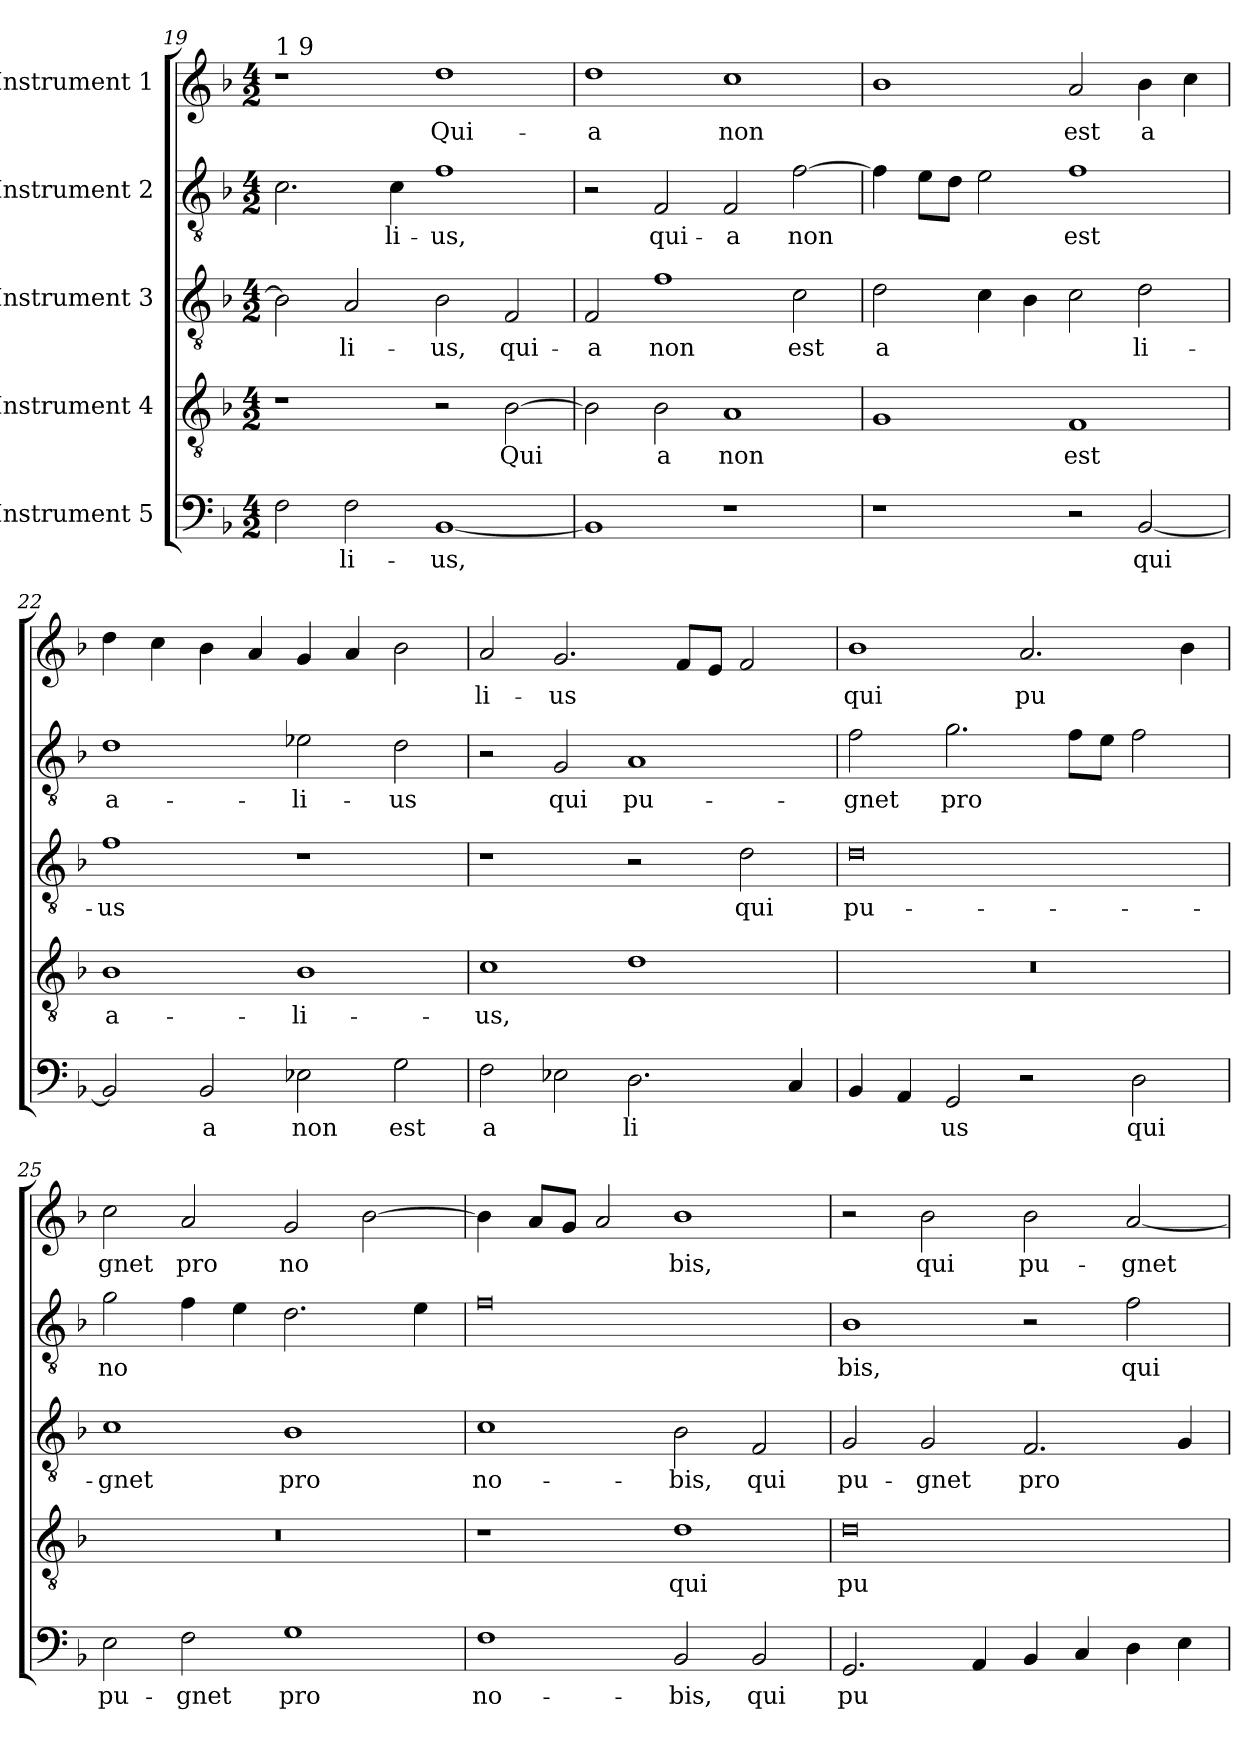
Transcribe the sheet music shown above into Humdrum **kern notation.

**kern	**text	**kern	**text	**kern	**text	**kern	**text	**kern	**text
*part5	*part5	*part4	*part4	*part3	*part3	*part2	*part2	*part1	*part1
*staff5	*staff5	*staff4	*staff4	*staff3	*staff3	*staff2	*staff2	*staff1	*staff1
*I"Instrument 5	*	*I"Instrument 4	*	*I"Instrument 3	*	*I"Instrument 2	*	*I"Instrument 1	*
!!LO:PB:g=z
*clefF4	*	*clefGv2	*	*clefGv2	*	*clefGv2	*	*clefG2	*
*k[b-]	*	*k[b-]	*	*k[b-]	*	*k[b-]	*	*k[b-]	*
*F:	*	*F:	*	*F:	*	*F:	*	*F:	*
*M4/2	*	*M4/2	*	*M4/2	*	*M4/2	*	*M4/2	*
=19	=19	=19	=19	=19	=19	=19	=19	=19	=19
!	!	!	!	!	!	!	!	!LO:TX:a:t=1 9	!
!	!LO:LY:b:cj	!	!	!	!LO:LY:b:cj	!	!LO:LY:b:cj	!	!
2F\	--	1r	.	2B-\]	--	2.c\	--	1r	.
!	!LO:LY:b:cj	!	!	!	!LO:LY:b:cj	!	!	!	!
2F\	-li-	.	.	2A/	-li-	.	.	.	.
!	!	!	!	!	!	!	!LO:LY:b:cj	!	!
.	.	.	.	.	.	4c\	-li-	.	.
!	!LO:LY:b:cj	!	!	!	!LO:LY:b:cj	!	!LO:LY:b:cj	!	!LO:LY:b:cj
[<1BB-	-us,	2r	.	2B-\	-us,	1f	-us,	1dd	Qui-
!	!	!	!LO:LY:b:cj	!	!LO:LY:b:cj	!	!	!	!
.	.	[>2B-\	Qui-	2F/	qui-	.	.	.	.
=20	=20	=20	=20	=20	=20	=20	=20	=20	=20
!	!LO:LY:b:cj	!	!LO:LY:b:cj	!	!LO:LY:b:cj	!	!	!	!LO:LY:b:cj
1BB-]	.	2B-\]	--	2F/	-a	2r	.	1dd	-a
!	!	!	!LO:LY:b:cj	!	!LO:LY:b:cj	!	!LO:LY:b:cj	!	!
.	.	2B-\	-a	1f	non	2F/	qui-	.	.
!	!	!	!LO:LY:b:cj	!	!	!	!LO:LY:b:cj	!	!LO:LY:b:cj
1r	.	1A	non	.	.	2F/	-a	1cc	non
!	!	!	!	!	!LO:LY:b:cj	!	!LO:LY:b:cj	!	!
.	.	.	.	2c\	est	[>2f\	non	.	.
=21	=21	=21	=21	=21	=21	=21	=21	=21	=21
!	!	!	!LO:LY:b:cj	!	!LO:LY:b:cj	!	!LO:LY:b:cj	!	!LO:LY:b:cj
1r	.	1G	.	2d\	a-	4f\]	.	1b-	.
!	!	!	!	!	!	!	!LO:LY:b:cj	!	!
.	.	.	.	.	.	8e\L	.	.	.
!	!	!	!	!	!	!	!LO:LY:b:cj	!	!
.	.	.	.	.	.	8d\J	.	.	.
!	!	!	!	!	!LO:LY:b:cj	!	!LO:LY:b:cj	!	!
.	.	.	.	4c\	--	2e\	.	.	.
!	!	!	!	!	!LO:LY:b:cj	!	!	!	!
.	.	.	.	4B-\	--	.	.	.	.
!	!	!	!LO:LY:b:cj	!	!LO:LY:b:cj	!	!LO:LY:b:cj	!	!LO:LY:b:cj
2r	.	1F	est	2c\	--	1f	est	2a/	est
!	!LO:LY:b:cj	!	!	!	!LO:LY:b:cj	!	!	!	!LO:LY:b:cj
[<2BB-/	qui-	.	.	2d\	-li-	.	.	4b-\	a-
!	!	!	!	!	!	!	!	!	!LO:LY:b:cj
.	.	.	.	.	.	.	.	4cc\	--
=22	=22	=22	=22	=22	=22	=22	=22	=22	=22
!	!LO:LY:b:cj	!	!LO:LY:b:cj	!	!LO:LY:b:cj	!	!LO:LY:b:cj	!	!LO:LY:b:cj
2BB-/]	--	1B-	a-	1f	-us	1d	a-	4dd\	--
!	!	!	!	!	!	!	!	!	!LO:LY:b:cj
.	.	.	.	.	.	.	.	4cc\	--
!	!LO:LY:b:cj	!	!	!	!	!	!	!	!LO:LY:b:cj
2BB-/	-a	.	.	.	.	.	.	4b-\	--
!	!	!	!	!	!	!	!	!	!LO:LY:b:cj
.	.	.	.	.	.	.	.	4a/	--
!	!LO:LY:b:cj	!	!LO:LY:b:cj	!	!	!	!LO:LY:b:cj	!	!LO:LY:b:cj
2E-X\	non	1B-	-li-	1r	.	2e-X\	-li-	4g/	--
!	!	!	!	!	!	!	!	!	!LO:LY:b:cj
.	.	.	.	.	.	.	.	4a/	--
!	!LO:LY:b:cj	!	!	!	!	!	!LO:LY:b:cj	!	!LO:LY:b:cj
2G\	est	.	.	.	.	2d\	-us	2b-\	--
=23	=23	=23	=23	=23	=23	=23	=23	=23	=23
!	!LO:LY:b:cj	!	!LO:LY:b:cj	!	!	!	!	!	!LO:LY:b:cj
2F\	a-	1c	-us,	1r	.	2r	.	2a/	-li-
!	!LO:LY:b:cj	!	!	!	!	!	!LO:LY:b:cj	!	!LO:LY:b:cj
2E-X\	--	.	.	.	.	2G/	qui	2.g/	-us
!	!LO:LY:b:cj	!	!LO:LY:b:cj	!	!	!	!LO:LY:b:cj	!	!
2.D\	-li-	1d	.	2r	.	1A	pu-	.	.
!	!	!	!	!	!	!	!	!	!LO:LY:b:cj
.	.	.	.	.	.	.	.	8f/L	.
!	!	!	!	!	!	!	!	!	!LO:LY:b:cj
.	.	.	.	.	.	.	.	8e/J	.
!	!	!	!	!	!LO:LY:b:cj	!	!	!	!LO:LY:b:cj
.	.	.	.	2d\	qui	.	.	2f/	.
!	!LO:LY:b:cj	!	!	!	!	!	!	!	!
4C/	--	.	.	.	.	.	.	.	.
=24	=24	=24	=24	=24	=24	=24	=24	=24	=24
!	!LO:LY:b:cj	!	!	!	!LO:LY:b:cj	!	!LO:LY:b:cj	!	!LO:LY:b:cj
4BB-/	--	0r	.	0d	pu-	2f\	-gnet	1b-	qui
!	!LO:LY:b:cj	!	!	!	!	!	!	!	!
4AA/	--	.	.	.	.	.	.	.	.
!	!LO:LY:b:cj	!	!	!	!	!	!LO:LY:b:cj	!	!
2GG/	-us	.	.	.	.	2.g\	pro	.	.
!	!	!	!	!	!	!	!	!	!LO:LY:b:cj
2r	.	.	.	.	.	.	.	2.a/	pu-
!	!	!	!	!	!	!	!LO:LY:b:cj	!	!
.	.	.	.	.	.	8f\L	.	.	.
!	!	!	!	!	!	!	!LO:LY:b:cj	!	!
.	.	.	.	.	.	8e\J	.	.	.
!	!LO:LY:b:cj	!	!	!	!	!	!LO:LY:b:cj	!	!
2D\	qui	.	.	.	.	2f\	.	.	.
!	!	!	!	!	!	!	!	!	!LO:LY:b:cj
.	.	.	.	.	.	.	.	4b-\	--
!!LO:PB:g=z
=25	=25	=25	=25	=25	=25	=25	=25	=25	=25
!	!LO:LY:b:cj	!	!	!	!LO:LY:b:cj	!	!LO:LY:b:cj	!	!LO:LY:b:cj
2E\	pu-	0r	.	1c	-gnet	2g\	no-	2cc\	-gnet
!	!LO:LY:b:cj	!	!	!	!	!	!LO:LY:b:cj	!	!LO:LY:b:cj
2F\	-gnet	.	.	.	.	4f\	--	2a/	pro
!	!	!	!	!	!	!	!LO:LY:b:cj	!	!
.	.	.	.	.	.	4e\	--	.	.
!	!LO:LY:b:cj	!	!	!	!LO:LY:b:cj	!	!LO:LY:b:cj	!	!LO:LY:b:cj
1G	pro	.	.	1B-	pro	2.d\	--	2g/	no-
!	!	!	!	!	!	!	!	!	!LO:LY:b:cj
.	.	.	.	.	.	.	.	[>2b-\	--
!	!	!	!	!	!	!	!LO:LY:b:cj	!	!
.	.	.	.	.	.	4e\	--	.	.
=26	=26	=26	=26	=26	=26	=26	=26	=26	=26
!	!LO:LY:b:cj	!	!	!	!LO:LY:b:cj	!	!LO:LY:b:cj	!	!LO:LY:b:cj
1F	no-	1r	.	1c	no-	0f	--	4b-\]	--
!	!	!	!	!	!	!	!	!	!LO:LY:b:cj
.	.	.	.	.	.	.	.	8a/L	--
!	!	!	!	!	!	!	!	!	!LO:LY:b:cj
.	.	.	.	.	.	.	.	8g/J	--
!	!	!	!	!	!	!	!	!	!LO:LY:b:cj
.	.	.	.	.	.	.	.	2a/	--
!	!LO:LY:b:cj	!	!LO:LY:b:cj	!	!LO:LY:b:cj	!	!	!	!LO:LY:b:cj
2BB-/	-bis,	1d	qui	2B-\	-bis,	.	.	1b-	-bis,
!	!LO:LY:b:cj	!	!	!	!LO:LY:b:cj	!	!	!	!
2BB-/	qui	.	.	2F/	qui	.	.	.	.
=27	=27	=27	=27	=27	=27	=27	=27	=27	=27
!	!LO:LY:b:cj	!	!LO:LY:b:cj	!	!LO:LY:b:cj	!	!LO:LY:b:cj	!	!
2.GG/	pu-	0d	pu-	2G/	pu-	1B-	-bis,	2r	.
!	!	!	!	!	!LO:LY:b:cj	!	!	!	!LO:LY:b:cj
.	.	.	.	2G/	-gnet	.	.	2b-\	qui
!	!LO:LY:b:cj	!	!	!	!	!	!	!	!
4AA/	--	.	.	.	.	.	.	.	.
!	!LO:LY:b:cj	!	!	!	!LO:LY:b:cj	!	!	!	!LO:LY:b:cj
4BB-/	--	.	.	2.F/	pro	2r	.	2b-\	pu-
!	!LO:LY:b:cj	!	!	!	!	!	!	!	!
4C/	--	.	.	.	.	.	.	.	.
!	!LO:LY:b:cj	!	!	!	!	!	!LO:LY:b:cj	!	!LO:LY:b:cj
4D\	--	.	.	.	.	2f\	qui	[<2a/	-gnet
!	!LO:LY:b:cj	!	!	!	!LO:LY:b:cj	!	!	!	!
4E\	--	.	.	4G/	.	.	.	.	.
=	=	=	=	=	=	=	=	=	=
*-	*-	*-	*-	*-	*-	*-	*-	*-	*-
